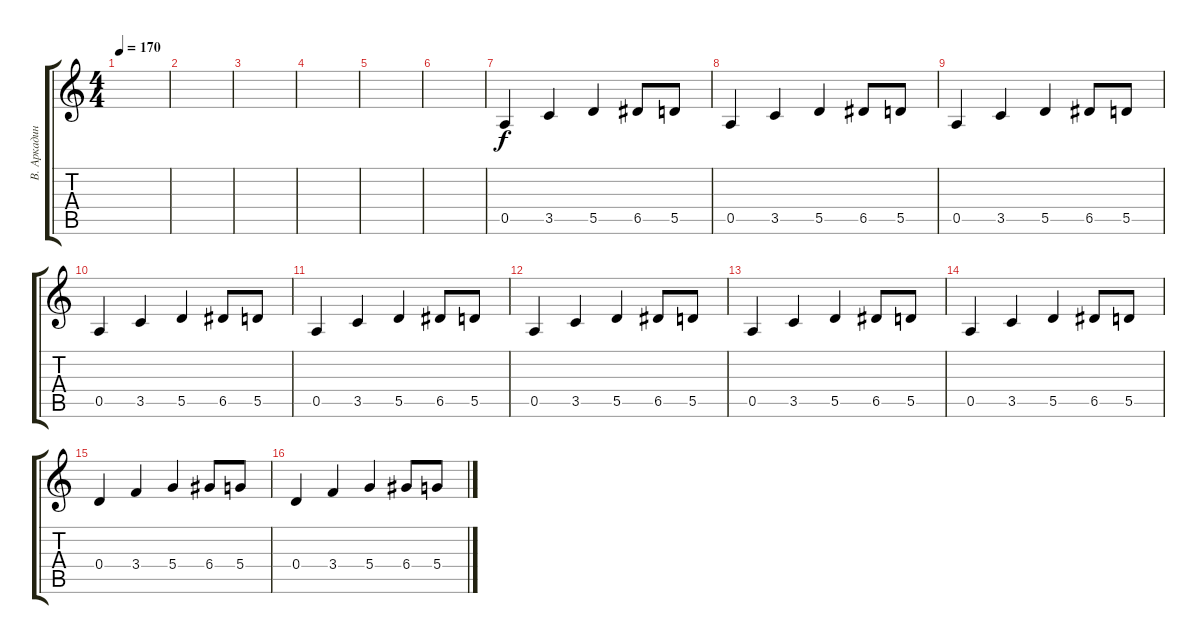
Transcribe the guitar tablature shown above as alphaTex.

\track ("В. Аркадин" "В. Аркадин") {instrument electricguitarmuted}
\staff {score tabs}
\tuning (E4 B3 G3 D3 A2 E2) {hide}
\ts (4 4)
\tempo 170
\clef g2
\ks c
|
|
|
|
|
|
0.5.4 3.5.4 5.5.4 6.5.8 5.5.8 |
0.5.4 3.5.4 5.5.4 6.5.8 5.5.8 |
0.5.4 3.5.4 5.5.4 6.5.8 5.5.8 |
0.5.4 3.5.4 5.5.4 6.5.8 5.5.8 |
0.5.4 3.5.4 5.5.4 6.5.8 5.5.8 |
0.5.4 3.5.4 5.5.4 6.5.8 5.5.8 |
0.5.4 3.5.4 5.5.4 6.5.8 5.5.8 |
0.5.4 3.5.4 5.5.4 6.5.8 5.5.8 |
0.4.4 3.4.4 5.4.4 6.4.8 5.4.8 |
0.4.4 3.4.4 5.4.4 6.4.8 5.4.8
